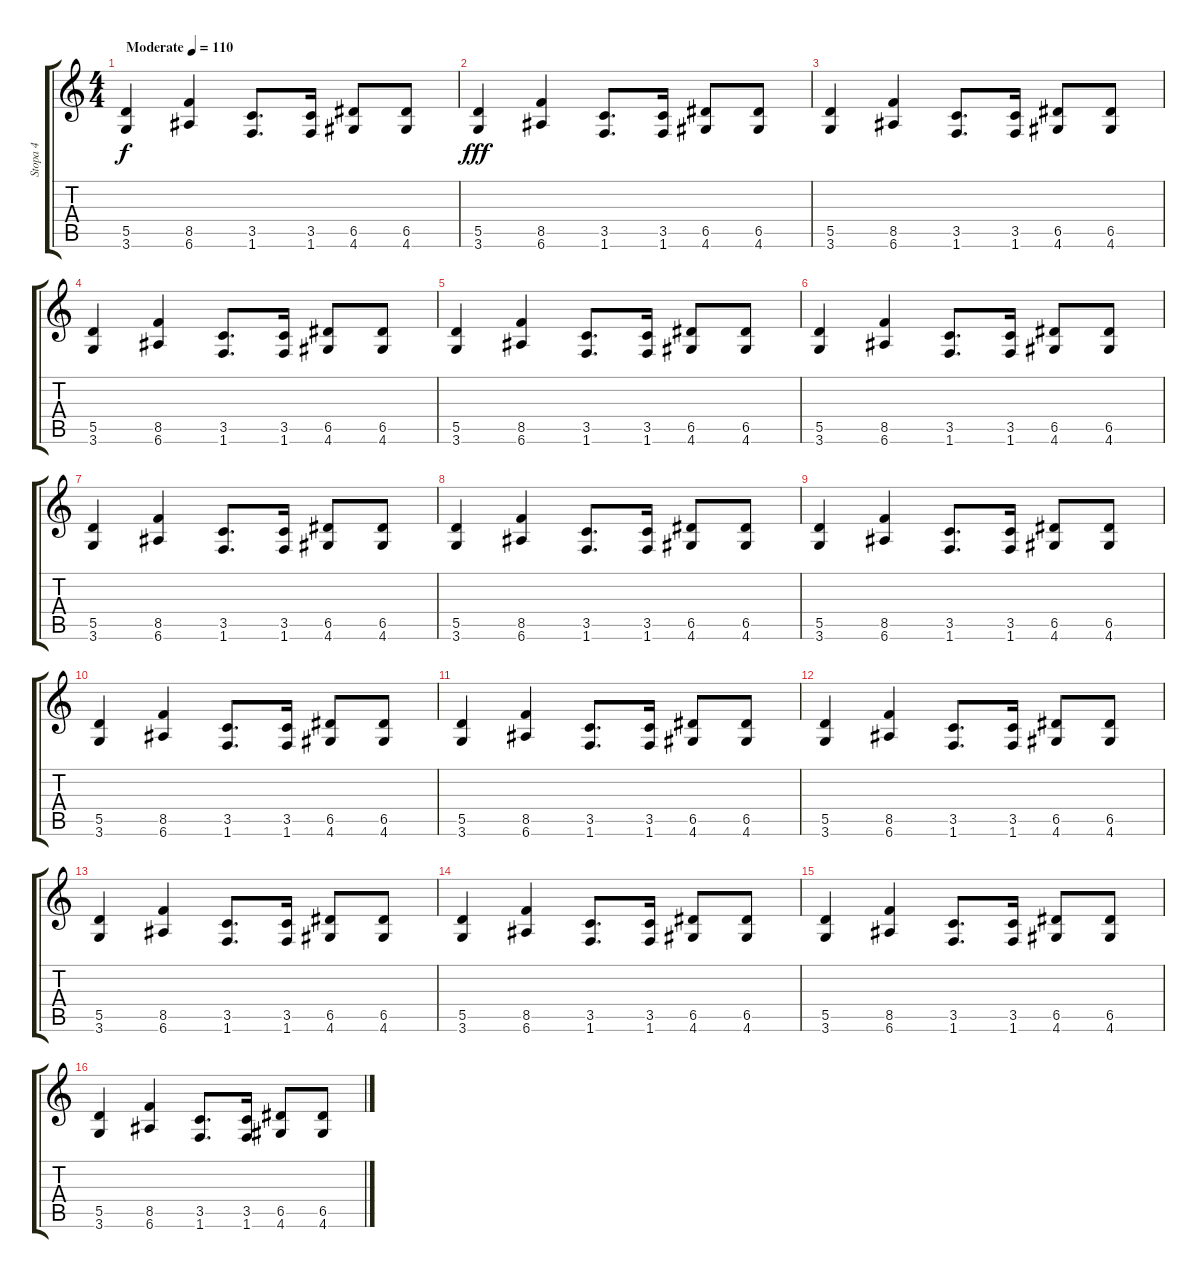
\track ("Stopa 4" "Stopa 4") {instrument distortionguitar}
\staff {score tabs}
\tuning (E4 B3 G3 D3 A2 E2) {hide}
\ts (4 4)
\tempo (110 "Moderate")
\clef g2
\ks c
(5.5 3.6).4{dy f instrument distortionguitar} (8.5 6.6).4 (3.5 1.6).8{d} (3.5 1.6).16 (6.5 4.6).8 (6.5 4.6).8 |
(5.5 3.6).4{dy fff} (8.5 6.6).4 (3.5 1.6).8{d} (3.5 1.6).16 (6.5 4.6).8 (6.5 4.6).8 |
(5.5 3.6).4 (8.5 6.6).4 (3.5 1.6).8{d} (3.5 1.6).16 (6.5 4.6).8 (6.5 4.6).8 |
(5.5 3.6).4 (8.5 6.6).4 (3.5 1.6).8{d} (3.5 1.6).16 (6.5 4.6).8 (6.5 4.6).8 |
(5.5 3.6).4 (8.5 6.6).4 (3.5 1.6).8{d} (3.5 1.6).16 (6.5 4.6).8 (6.5 4.6).8 |
(5.5 3.6).4 (8.5 6.6).4 (3.5 1.6).8{d} (3.5 1.6).16 (6.5 4.6).8 (6.5 4.6).8 |
(5.5 3.6).4 (8.5 6.6).4 (3.5 1.6).8{d} (3.5 1.6).16 (6.5 4.6).8 (6.5 4.6).8 |
(5.5 3.6).4 (8.5 6.6).4 (3.5 1.6).8{d} (3.5 1.6).16 (6.5 4.6).8 (6.5 4.6).8 |
(5.5 3.6).4 (8.5 6.6).4 (3.5 1.6).8{d} (3.5 1.6).16 (6.5 4.6).8 (6.5 4.6).8 |
(5.5 3.6).4 (8.5 6.6).4 (3.5 1.6).8{d} (3.5 1.6).16 (6.5 4.6).8 (6.5 4.6).8 |
(5.5 3.6).4 (8.5 6.6).4 (3.5 1.6).8{d} (3.5 1.6).16 (6.5 4.6).8 (6.5 4.6).8 |
(5.5 3.6).4 (8.5 6.6).4 (3.5 1.6).8{d} (3.5 1.6).16 (6.5 4.6).8 (6.5 4.6).8 |
(5.5 3.6).4 (8.5 6.6).4 (3.5 1.6).8{d} (3.5 1.6).16 (6.5 4.6).8 (6.5 4.6).8 |
(5.5 3.6).4 (8.5 6.6).4 (3.5 1.6).8{d} (3.5 1.6).16 (6.5 4.6).8 (6.5 4.6).8 |
(5.5 3.6).4 (8.5 6.6).4 (3.5 1.6).8{d} (3.5 1.6).16 (6.5 4.6).8 (6.5 4.6).8 |
(5.5 3.6).4 (8.5 6.6).4 (3.5 1.6).8{d} (3.5 1.6).16 (6.5 4.6).8 (6.5 4.6).8
